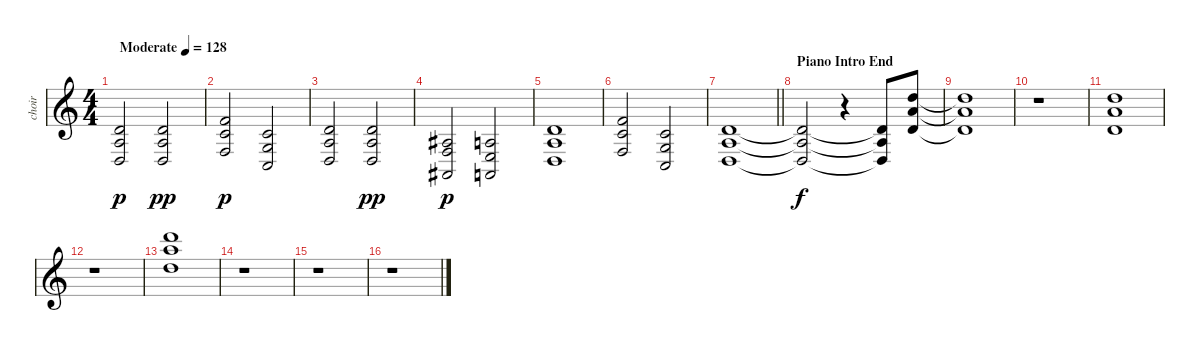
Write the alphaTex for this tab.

\track ("choir" "choir") {instrument choiraahs}
\staff {score}
\tuning (E4 B3 G3 D3 A2 E2) {hide}
\ts (4 4)
\tempo (128 "Moderate")
\clef g2
\ks c
(3.2 2.3 0.4).2{dy p instrument choiraahs} (3.2 2.3 0.4).2{dy pp} |
(1.1 1.2 3.4).2{dy p} (1.2 0.3 3.5).2 |
(3.2 2.3 0.4).2 (3.2 2.3 0.4).2{dy pp} |
(3.3 3.4 1.5).2{dy p} (2.3 2.4 0.5).2 |
(3.2 2.3 0.4).1 |
(1.1 1.2 3.4).2 (1.2 0.3 3.5).2 |
\barLineRight lightlight
(3.2 2.3 0.4).1 |
\section ("" "Piano Intro End")
(3.2{t} 2.3{t} 0.4{t}).2{dy f} r.4 (3.2{t} 2.3{t} 0.4{t}).8 (5.1 3.2 19.3).8{volume 13 instrument choiraahs} |
(5.1{t} 3.2{t} 19.3{t}).1 |
r.1 |
(5.1 3.2 19.3).1 |
r.1 |
(22.1 22.2 19.3).1 |
r.1{volume 11} |
r.1 |
r.1
